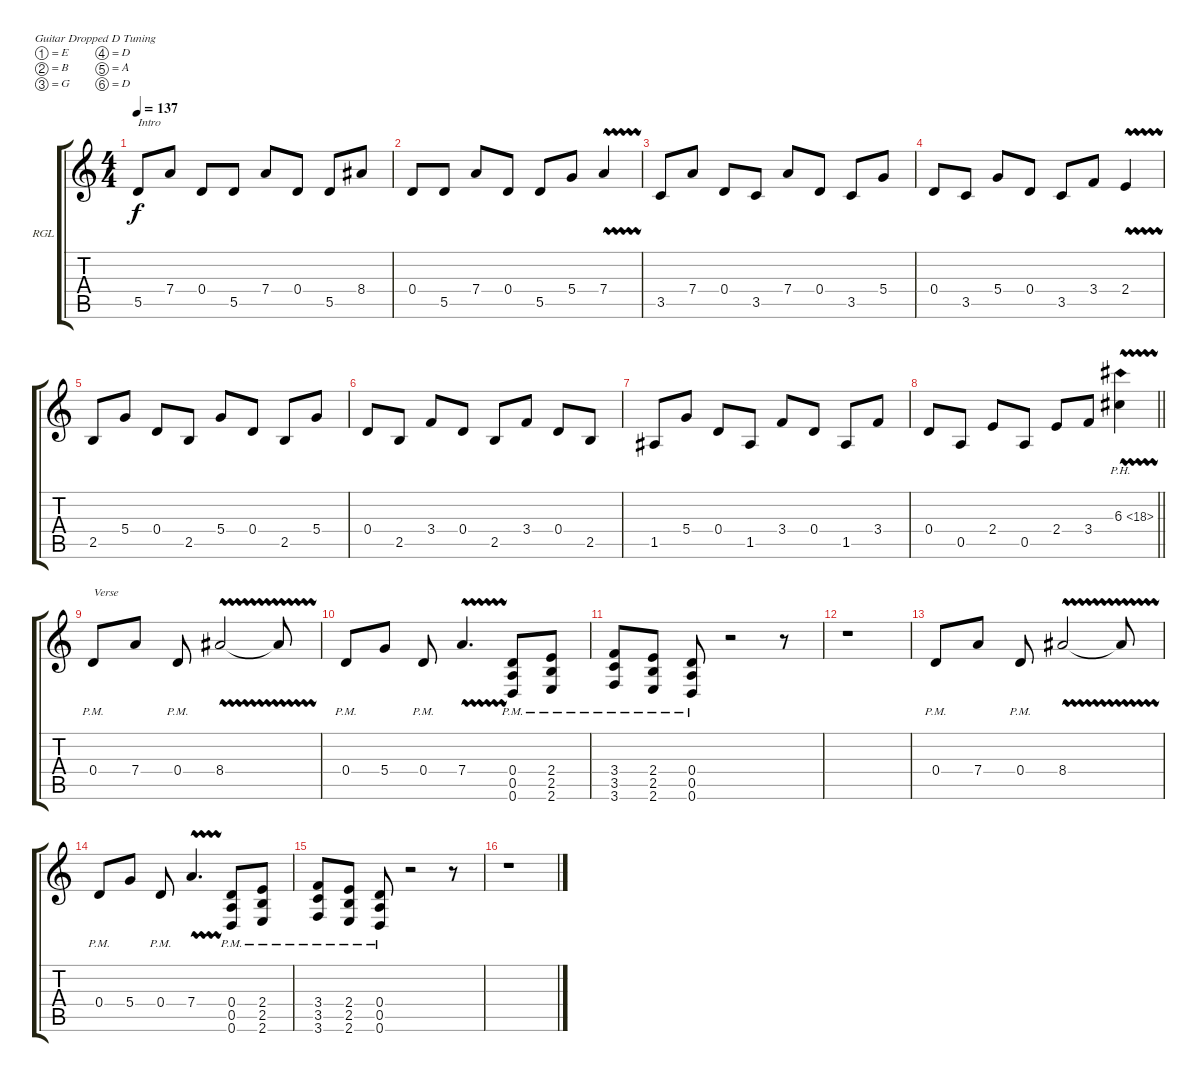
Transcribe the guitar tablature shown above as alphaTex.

\defaultSystemsLayout 4
\bracketExtendMode groupsimilarinstruments
\firstSystemTrackNameOrientation horizontal
\otherSystemsTrackNameOrientation horizontal
\track ("Rhythm Guitar(Left)" "RGL") {instrument distortionguitar}
\staff {score tabs}
\tuning (E4 B3 G3 D3 A2 D2)
\ts (4 4)
\tempo 137
\clef g2
\ks c
5.5.8{txt "Intro" dy f instrument distortionguitar} 7.4.8 0.4.8 5.5.8 7.4.8 0.4.8 5.5.8 8.4.8 |
0.4.8 5.5.8 7.4.8 0.4.8 5.5.8 5.4.8 7.4{vw}.4 |
3.5.8 7.4.8 0.4.8 3.5.8 7.4.8 0.4.8 3.5.8 5.4.8 |
0.4.8 3.5.8 5.4.8 0.4.8 3.5.8 3.4.8 2.4{vw}.4 |
2.5.8 5.4.8 0.4.8 2.5.8 5.4.8 0.4.8 2.5.8 5.4.8 |
0.4.8 2.5.8 3.4.8 0.4.8 2.5.8 3.4.8 0.4.8 2.5.8 |
1.5.8 5.4.8 0.4.8 1.5.8 3.4.8 0.4.8 1.5.8 3.4.8 |
\barLineRight lightlight
0.4.8 0.5.8 2.4.8 0.5.8 2.4.8 3.4.8 6.3{ph 12 vw}.4 |
0.4{pm}.8{txt "Verse"} 7.4.8 0.4{pm}.8 8.4{vw}.2 8.4{vw t}.8 |
0.4{pm}.8 5.4.8 0.4{pm}.8 7.4{vw}.4{d} (0.6{pm} 0.5{pm} 0.4{pm}).8 (2.6{pm} 2.5{pm} 2.4{pm}).8 |
(3.4{pm} 3.5{pm} 3.6{pm}).8 (2.6{pm} 2.5{pm} 2.4{pm}).8 (0.4{pm} 0.5{pm} 0.6{pm}).8 r.2 r.8 |
r.1 |
0.4{pm}.8 7.4.8 0.4{pm}.8 8.4{vw}.2 8.4{vw t}.8 |
0.4{pm}.8 5.4.8 0.4{pm}.8 7.4{vw}.4{d} (0.6{pm} 0.5{pm} 0.4{pm}).8 (2.6{pm} 2.5{pm} 2.4{pm}).8 |
(3.4{pm} 3.5{pm} 3.6{pm}).8 (2.6{pm} 2.5{pm} 2.4{pm}).8 (0.4{pm} 0.5{pm} 0.6{pm}).8 r.2 r.8 |
r.1
